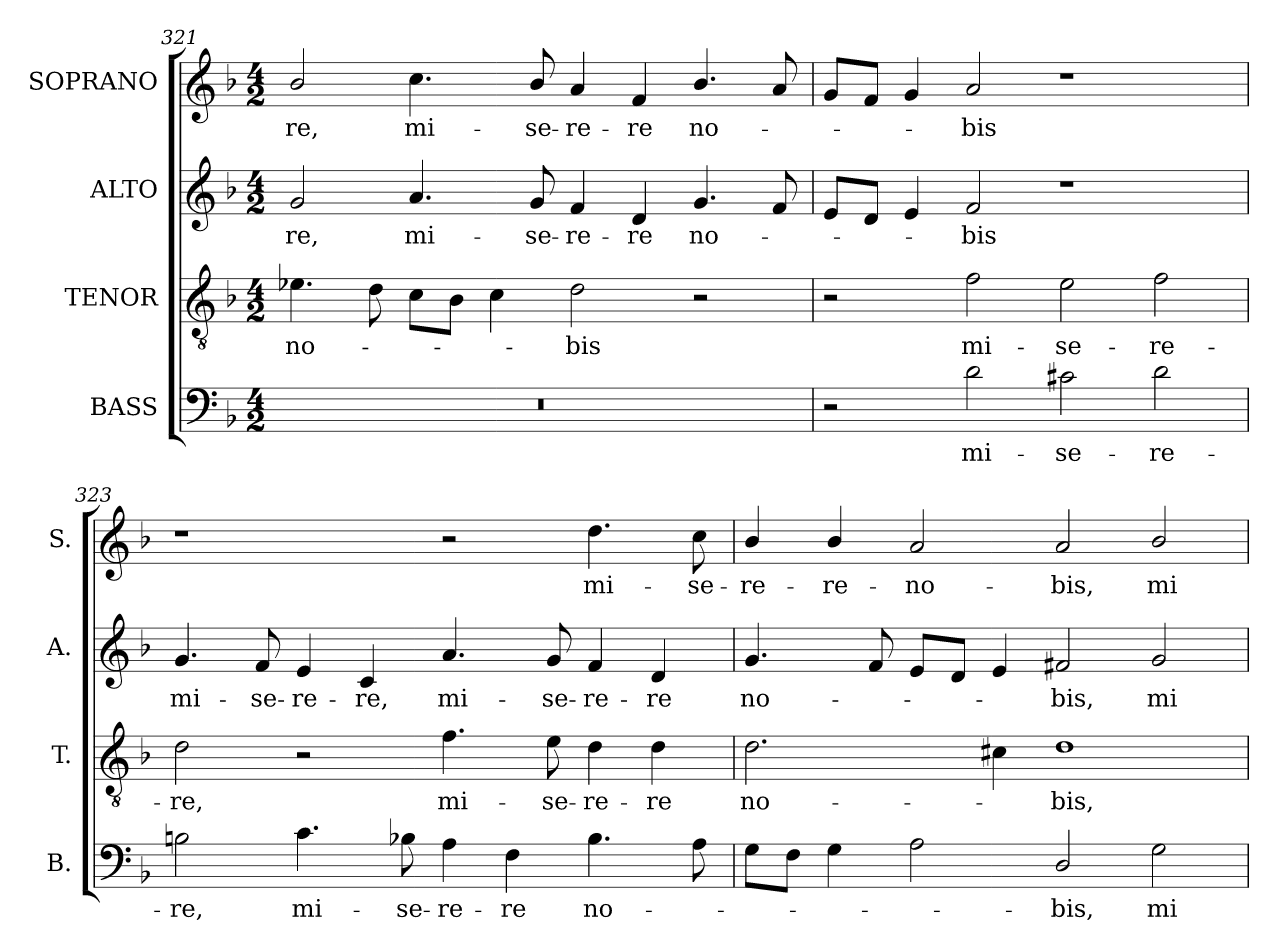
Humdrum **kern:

**kern	**text	**kern	**text	**kern	**text	**kern	**text
*part4	*part4	*part3	*part3	*part2	*part2	*part1	*part1
*staff4	*staff4	*staff3	*staff3	*staff2	*staff2	*staff1	*staff1
*I"BASS	*	*I"TENOR	*	*I"ALTO	*	*I"SOPRANO	*
*I'B.	*	*I'T.	*	*I'A.	*	*I'S.	*
!!LO:PB:g=z
*clefF4	*	*clefGv2	*	*clefG2	*	*clefG2	*
*	*	*ITrd7c12	*	*	*	*	*
*k[b-]	*	*k[b-]	*	*k[b-]	*	*k[b-]	*
*F:	*	*F:	*	*F:	*	*F:	*
*M4/2	*	*M4/2	*	*M4/2	*	*M4/2	*
=321	=321	=321	=321	=321	=321	=321	=321
!LO:N:vis=1	!	!	!	!	!	!	!
!	!	!	!LO:LY:b:color=#000000	!	!	!	!
!	!	!	!	!	!LO:LY:b:color=#000000	!	!
!	!	!	!	!	!	!	!LO:LY:b:color=#000000
0r	.	4.E-Xi\	no-	2gi/	-re,	2b-i/	-re,
.	.	8Di\	.	.	.	.	.
!	!	!	!	!	!LO:LY:b:color=#000000	!	!
!	!	!	!	!	!	!	!LO:LY:b:color=#000000
.	.	8Ci\L	.	4.ai/	mi-	4.cci\	mi-
.	.	8BB-i\J	.	.	.	.	.
.	.	4Ci\	.	.	.	.	.
!	!	!	!	!	!LO:LY:b:color=#000000	!	!
!	!	!	!	!	!	!	!LO:LY:b:color=#000000
.	.	.	.	8gi/	-se-	8b-i/	-se-
!	!	!	!LO:LY:b:color=#000000	!	!	!	!
!	!	!	!	!	!LO:LY:b:color=#000000	!	!
!	!	!	!	!	!	!	!LO:LY:b:color=#000000
.	.	2Di\	-bis	4fi/	-re-	4ai/	-re-
!	!	!	!	!	!LO:LY:b:color=#000000	!	!
!	!	!	!	!	!	!	!LO:LY:b:color=#000000
.	.	.	.	4di/	-re	4fi/	-re
!	!	!	!	!	!LO:LY:b:color=#000000	!	!
!	!	!	!	!	!	!	!LO:LY:b:color=#000000
.	.	2r	.	4.gi/	no-	4.b-i/	no-
.	.	.	.	8fi/	.	8ai/	.
=322	=322	=322	=322	=322	=322	=322	=322
2r	.	2r	.	8ei/L	.	8gi/L	.
.	.	.	.	8di/J	.	8fi/J	.
.	.	.	.	4ei/	.	4gi/	.
!	!LO:LY:b:color=#000000	!	!	!	!	!	!
!	!	!	!LO:LY:b:color=#000000	!	!	!	!
!	!	!	!	!	!LO:LY:b:color=#000000	!	!
!	!	!	!	!	!	!	!LO:LY:b:color=#000000
2di\	mi-	2Fi\	mi-	2fi/	-bis	2ai/	-bis
!	!LO:LY:b:color=#000000	!	!	!	!	!	!
!	!	!	!LO:LY:b:color=#000000	!	!	!	!
2c#Xi\	-se-	2Ei\	-se-	1r	.	1r	.
!	!LO:LY:b:color=#000000	!	!	!	!	!	!
!	!	!	!LO:LY:b:color=#000000	!	!	!	!
2di\	-re-	2Fi\	-re-	.	.	.	.
=323	=323	=323	=323	=323	=323	=323	=323
!	!LO:LY:b:color=#000000	!	!	!	!	!	!
!	!	!	!LO:LY:b:color=#000000	!	!	!	!
!	!	!	!	!	!LO:LY:b:color=#000000	!	!
2Bni\	-re,	2Di\	-re,	4.gi/	mi-	1r	.
!	!	!	!	!	!LO:LY:b:color=#000000	!	!
.	.	.	.	8fi/	-se-	.	.
!	!LO:LY:b:color=#000000	!	!	!	!	!	!
!	!	!	!	!	!LO:LY:b:color=#000000	!	!
4.ci\	mi-	2r	.	4ei/	-re-	.	.
!	!	!	!	!	!LO:LY:b:color=#000000	!	!
.	.	.	.	4ci/	-re,	.	.
!	!LO:LY:b:color=#000000	!	!	!	!	!	!
8B-Xi\	-se-	.	.	.	.	.	.
!	!LO:LY:b:color=#000000	!	!	!	!	!	!
!	!	!	!LO:LY:b:color=#000000	!	!	!	!
!	!	!	!	!	!LO:LY:b:color=#000000	!	!
4Ai\	-re-	4.Fi\	mi-	4.ai/	mi-	2r	.
!	!LO:LY:b:color=#000000	!	!	!	!	!	!
4Fi\	-re	.	.	.	.	.	.
!	!	!	!LO:LY:b:color=#000000	!	!	!	!
!	!	!	!	!	!LO:LY:b:color=#000000	!	!
.	.	8Ei\	-se-	8gi/	-se-	.	.
!	!LO:LY:b:color=#000000	!	!	!	!	!	!
!	!	!	!LO:LY:b:color=#000000	!	!	!	!
!	!	!	!	!	!LO:LY:b:color=#000000	!	!
!	!	!	!	!	!	!	!LO:LY:b:color=#000000
4.B-i\	no-	4Di\	-re-	4fi/	-re-	4.ddi\	mi-
!	!	!	!LO:LY:b:color=#000000	!	!	!	!
!	!	!	!	!	!LO:LY:b:color=#000000	!	!
.	.	4Di\	-re	4di/	-re	.	.
!	!	!	!	!	!	!	!LO:LY:b:color=#000000
8Ai\	.	.	.	.	.	8cci\	-se-
!!LO:LB:g=z
=324	=324	=324	=324	=324	=324	=324	=324
!	!	!	!LO:LY:b:color=#000000	!	!	!	!
!	!	!	!	!	!LO:LY:b:color=#000000	!	!
!	!	!	!	!	!	!	!LO:LY:b:color=#000000
8Gi\L	.	2.Di\	no-	4.gi/	no-	4b-i/	-re-
8Fi\J	.	.	.	.	.	.	.
!	!	!	!	!	!	!	!LO:LY:b:color=#000000
4Gi\	.	.	.	.	.	4b-i/	-re-
.	.	.	.	8fi/	.	.	.
!	!	!	!	!	!	!	!LO:LY:b:color=#000000
2Ai\	.	.	.	8ei/L	.	2ai/	-no-
.	.	.	.	8di/J	.	.	.
.	.	4C#Xi\	.	4ei/	.	.	.
!	!LO:LY:b:color=#000000	!	!	!	!	!	!
!	!	!	!LO:LY:b:color=#000000	!	!	!	!
!	!	!	!	!	!LO:LY:b:color=#000000	!	!
!	!	!	!	!	!	!	!LO:LY:b:color=#000000
2Di/	-bis,	1Di	-bis,	2f#Xi/	-bis,	2ai/	-bis,
!	!LO:LY:b:color=#000000	!	!	!	!	!	!
!	!	!	!	!	!LO:LY:b:color=#000000	!	!
!	!	!	!	!	!	!	!LO:LY:b:color=#000000
2Gi\	mi-	.	.	2gi/	mi-	2b-i/	mi-
=	=	=	=	=	=	=	=
*-	*-	*-	*-	*-	*-	*-	*-
